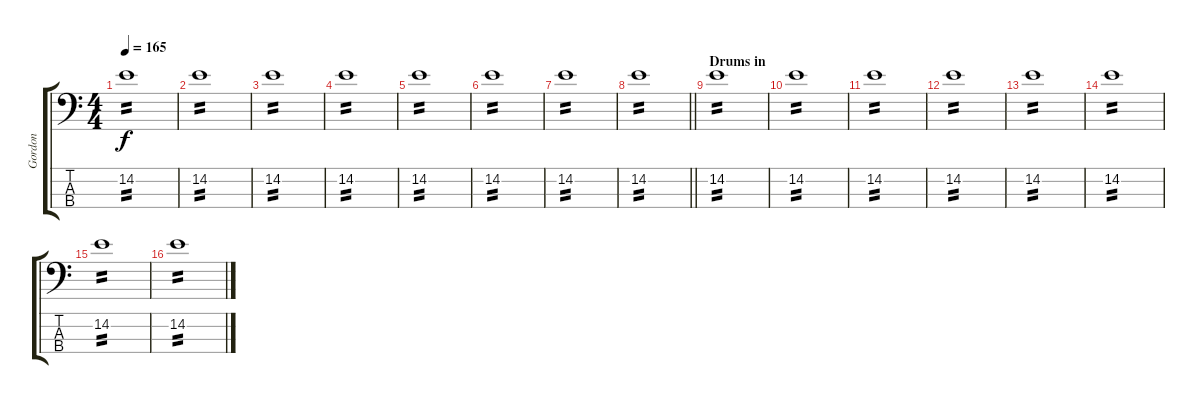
\track ("Gordon" "Gordon") {instrument electricbassfinger}
\staff {score tabs}
\tuning (G2 D2 A1 E1) {hide}
\ts (4 4)
\tempo 165
\clef f4
\ks c
14.2.1{tp 2 dy f} |
14.2.1{tp 2} |
14.2.1{tp 2} |
14.2.1{tp 2} |
14.2.1{tp 2} |
14.2.1{tp 2} |
14.2.1{tp 2} |
\barLineRight lightlight
14.2.1{tp 2} |
\section ("" "Drums in")
14.2.1{tp 2} |
14.2.1{tp 2} |
14.2.1{tp 2} |
14.2.1{tp 2} |
14.2.1{tp 2} |
14.2.1{tp 2} |
14.2.1{tp 2} |
14.2.1{tp 2}
